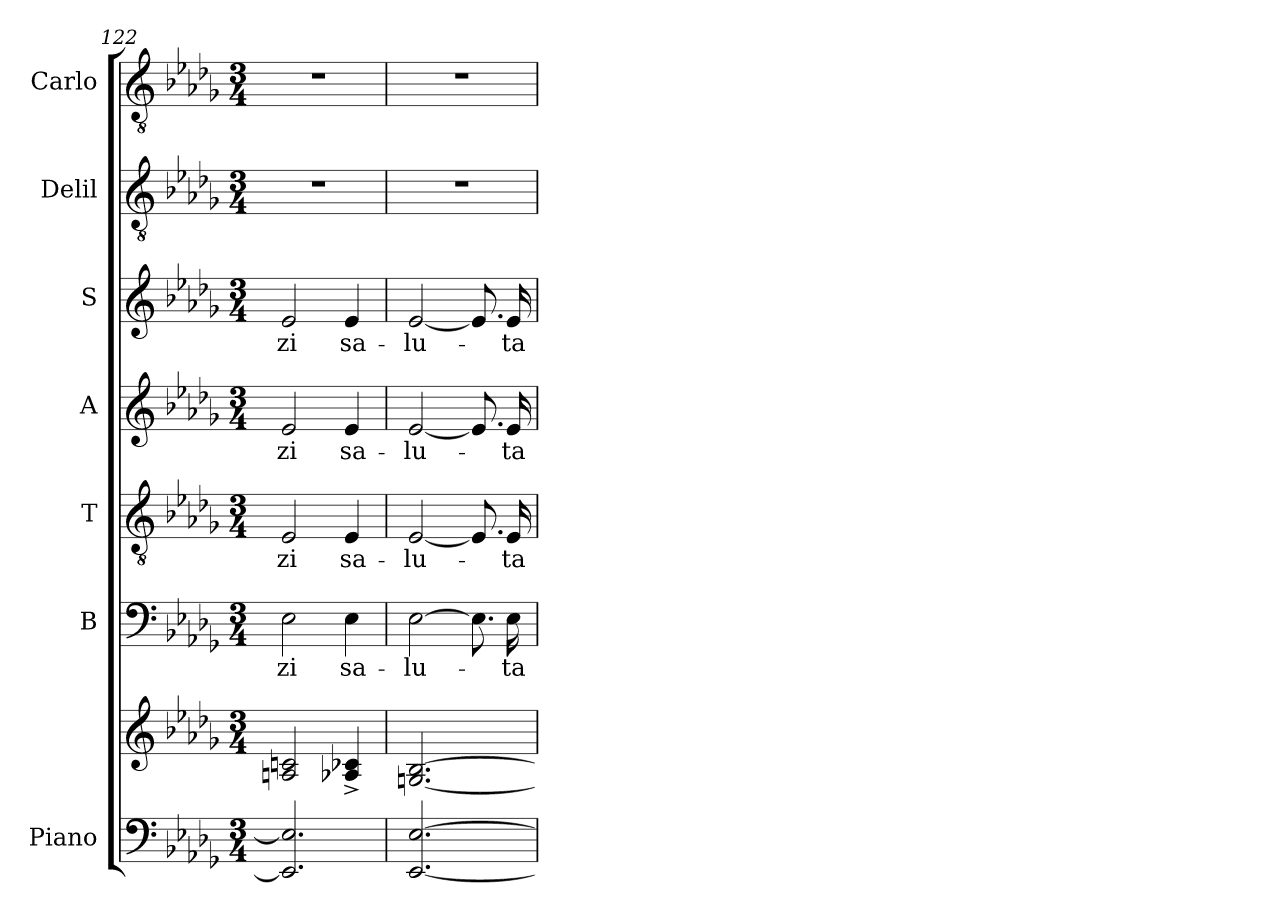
**kern	**kern	**kern	**text	**kern	**text	**kern	**text	**kern	**text	**kern	**kern
*part7	*part7	*part6	*part6	*part5	*part5	*part4	*part4	*part3	*part3	*part2	*part1
*staff8	*staff7	*staff6	*staff6	*staff5	*staff5	*staff4	*staff4	*staff3	*staff3	*staff2	*staff1
*I"Piano	*	*I"B	*	*I"T	*	*I"A	*	*I"S	*	*I"Delil	*I"Carlo
*I'Pno	*	*I'B	*	*I'T	*	*I'A	*	*I'S	*	*	*
*clefF4	*clefG2	*clefF4	*	*clefGv2	*	*clefG2	*	*clefG2	*	*clefGv2	*clefGv2
*k[b-e-a-d-g-]	*k[b-e-a-d-g-]	*k[b-e-a-d-g-]	*	*k[b-e-a-d-g-]	*	*k[b-e-a-d-g-]	*	*k[b-e-a-d-g-]	*	*k[b-e-a-d-g-]	*k[b-e-a-d-g-]
*M3/4	*M3/4	*M3/4	*	*M3/4	*	*M3/4	*	*M3/4	*	*M3/4	*M3/4
=122	=122	=122	=122	=122	=122	=122	=122	=122	=122	=122	=122
2.EE-/] 2.E-/]	2An/ 2cn/	2E-\	-zi	2E-/	-zi	2e-/	-zi	2e-/	-zi	2.r	2.r
.	4A-X/^ 4c-X/^	4E-\	sa-	4E-/	sa-	4e-/	sa-	4e-/	sa-	.	.
=123	=123	=123	=123	=123	=123	=123	=123	=123	=123	=123	=123
[2.EE-/ [2.E-/	[2.Gn/ [2.B-/	[2E-\	-lu-	[2E-/	-lu-	[2e-/	-lu-	[2e-/	-lu-	2.r	2.r
.	.	8.E-\]	.	8.E-/]	.	8.e-/]	.	8.e-/]	.	.	.
.	.	16E-\	-ta-	16E-/	-ta-	16e-/	-ta-	16e-/	-ta-	.	.
=	=	=	=	=	=	=	=	=	=	=	=
*-	*-	*-	*-	*-	*-	*-	*-	*-	*-	*-	*-
